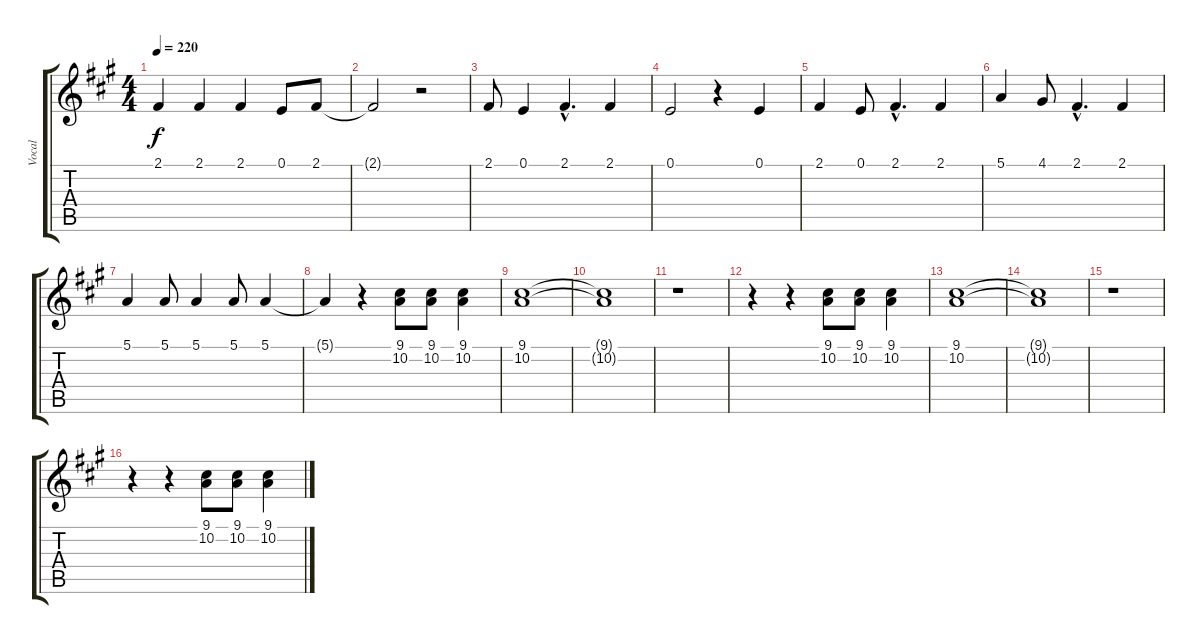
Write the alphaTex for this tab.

\track ("Vocal" "Vocal") {instrument lead2sawtooth}
\staff {score tabs}
\tuning (E4 B3 G3 D3 A2 E2) {hide}
\ts (4 4)
\tempo 220
\clef g2
\ks a
2.1.4{dy f} 2.1.4 2.1.4 0.1.8 2.1.8 |
2.1{t}.2 r.2 |
2.1.8 0.1.4 2.1{hac}.4{d} 2.1.4 |
0.1.2 r.4 0.1.4 |
2.1.4 0.1.8 2.1{hac}.4{d} 2.1.4 |
5.1.4 4.1.8 2.1{hac}.4{d} 2.1.4 |
5.1.4 5.1.8 5.1.4 5.1.8 5.1.4 |
5.1{t}.4 r.4 (9.1 10.2).8 (9.1 10.2).8 (9.1 10.2).4 |
(9.1 10.2).1 |
(9.1{t} 10.2{t}).1 |
r.1 |
r.4 r.4 (9.1 10.2).8 (9.1 10.2).8 (9.1 10.2).4 |
(9.1 10.2).1 |
(9.1{t} 10.2{t}).1 |
r.1 |
r.4 r.4 (9.1 10.2).8 (9.1 10.2).8 (9.1 10.2).4
